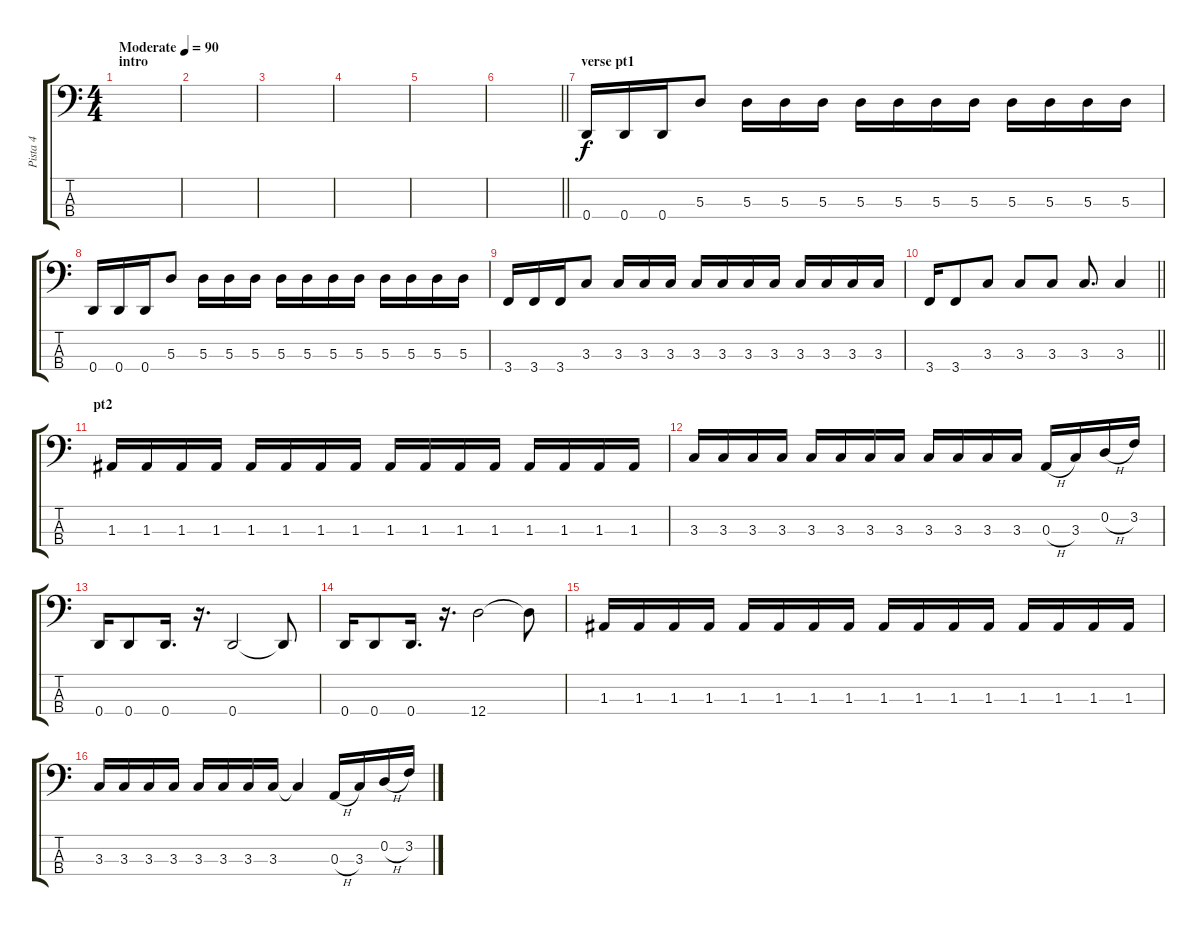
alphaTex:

\track ("Pista 4" "Pista 4") {instrument electricbasspick}
\staff {score tabs}
\tuning (G2 D2 A1 D1) {hide}
\ts (4 4)
\section ("" "intro")
\tempo (90 "Moderate")
\clef f4
\ks c
|
|
|
|
|
\barLineRight lightlight
|
\section ("" "verse pt1")
0.4.16 0.4.16 0.4.16 5.3.8 5.3.16 5.3.16 5.3.16 5.3.16 5.3.16 5.3.16 5.3.16 5.3.16 5.3.16 5.3.16 5.3.16 |
0.4.16 0.4.16 0.4.16 5.3.8 5.3.16 5.3.16 5.3.16 5.3.16 5.3.16 5.3.16 5.3.16 5.3.16 5.3.16 5.3.16 5.3.16 |
3.4.16 3.4.16 3.4.16 3.3.8 3.3.16 3.3.16 3.3.16 3.3.16 3.3.16 3.3.16 3.3.16 3.3.16 3.3.16 3.3.16 3.3.16 |
\barLineRight lightlight
3.4.16 3.4.8 3.3.8 3.3.8 3.3.8 3.3.8{d} 3.3.4 |
\section ("" "pt2")
1.3.16 1.3.16 1.3.16 1.3.16 1.3.16 1.3.16 1.3.16 1.3.16 1.3.16 1.3.16 1.3.16 1.3.16 1.3.16 1.3.16 1.3.16 1.3.16 |
3.3.16 3.3.16 3.3.16 3.3.16 3.3.16 3.3.16 3.3.16 3.3.16 3.3.16 3.3.16 3.3.16 3.3.16 0.3{h}.16 3.3.16 0.2{h}.16 3.2.16 |
0.4.16 0.4.8 0.4.16{d} r.16{d} 0.4.2 0.4{t}.8 |
0.4.16 0.4.8 0.4.16{d} r.16{d} 12.4.2 12.4{t}.8 |
1.3.16 1.3.16 1.3.16 1.3.16 1.3.16 1.3.16 1.3.16 1.3.16 1.3.16 1.3.16 1.3.16 1.3.16 1.3.16 1.3.16 1.3.16 1.3.16 |
3.3.16 3.3.16 3.3.16 3.3.16 3.3.16 3.3.16 3.3.16 3.3.16 3.3{t}.4 0.3{h}.16 3.3.16 0.2{h}.16 3.2.16
